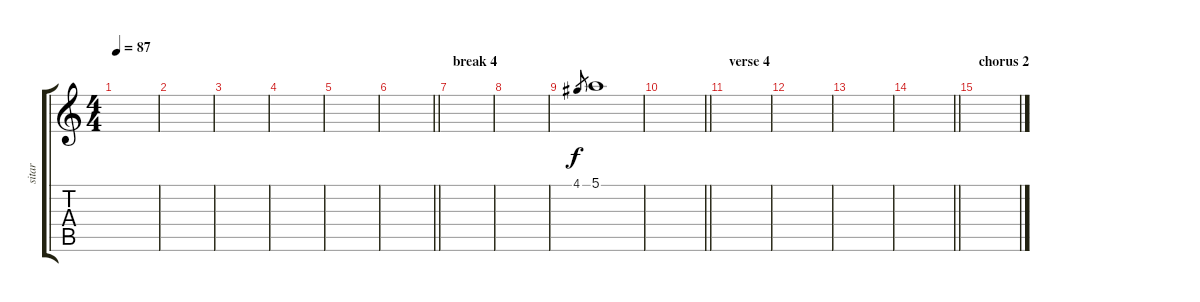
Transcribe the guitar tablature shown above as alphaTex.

\track ("sitar" "sitar") {instrument electricguitarjazz}
\staff {score tabs}
\tuning (E4 B3 G3 D3 A2 E2) {hide}
\ts (4 4)
\tempo 87
\clef g2
\ks c
|
|
|
|
|
\barLineRight lightlight
|
\section ("" "break 4")
|
|
4.1.8{gr} 5.1.1 |
\barLineRight lightlight
|
\section ("" "verse 4")
|
|
|
\barLineRight lightlight
|
\section ("" "chorus 2")
